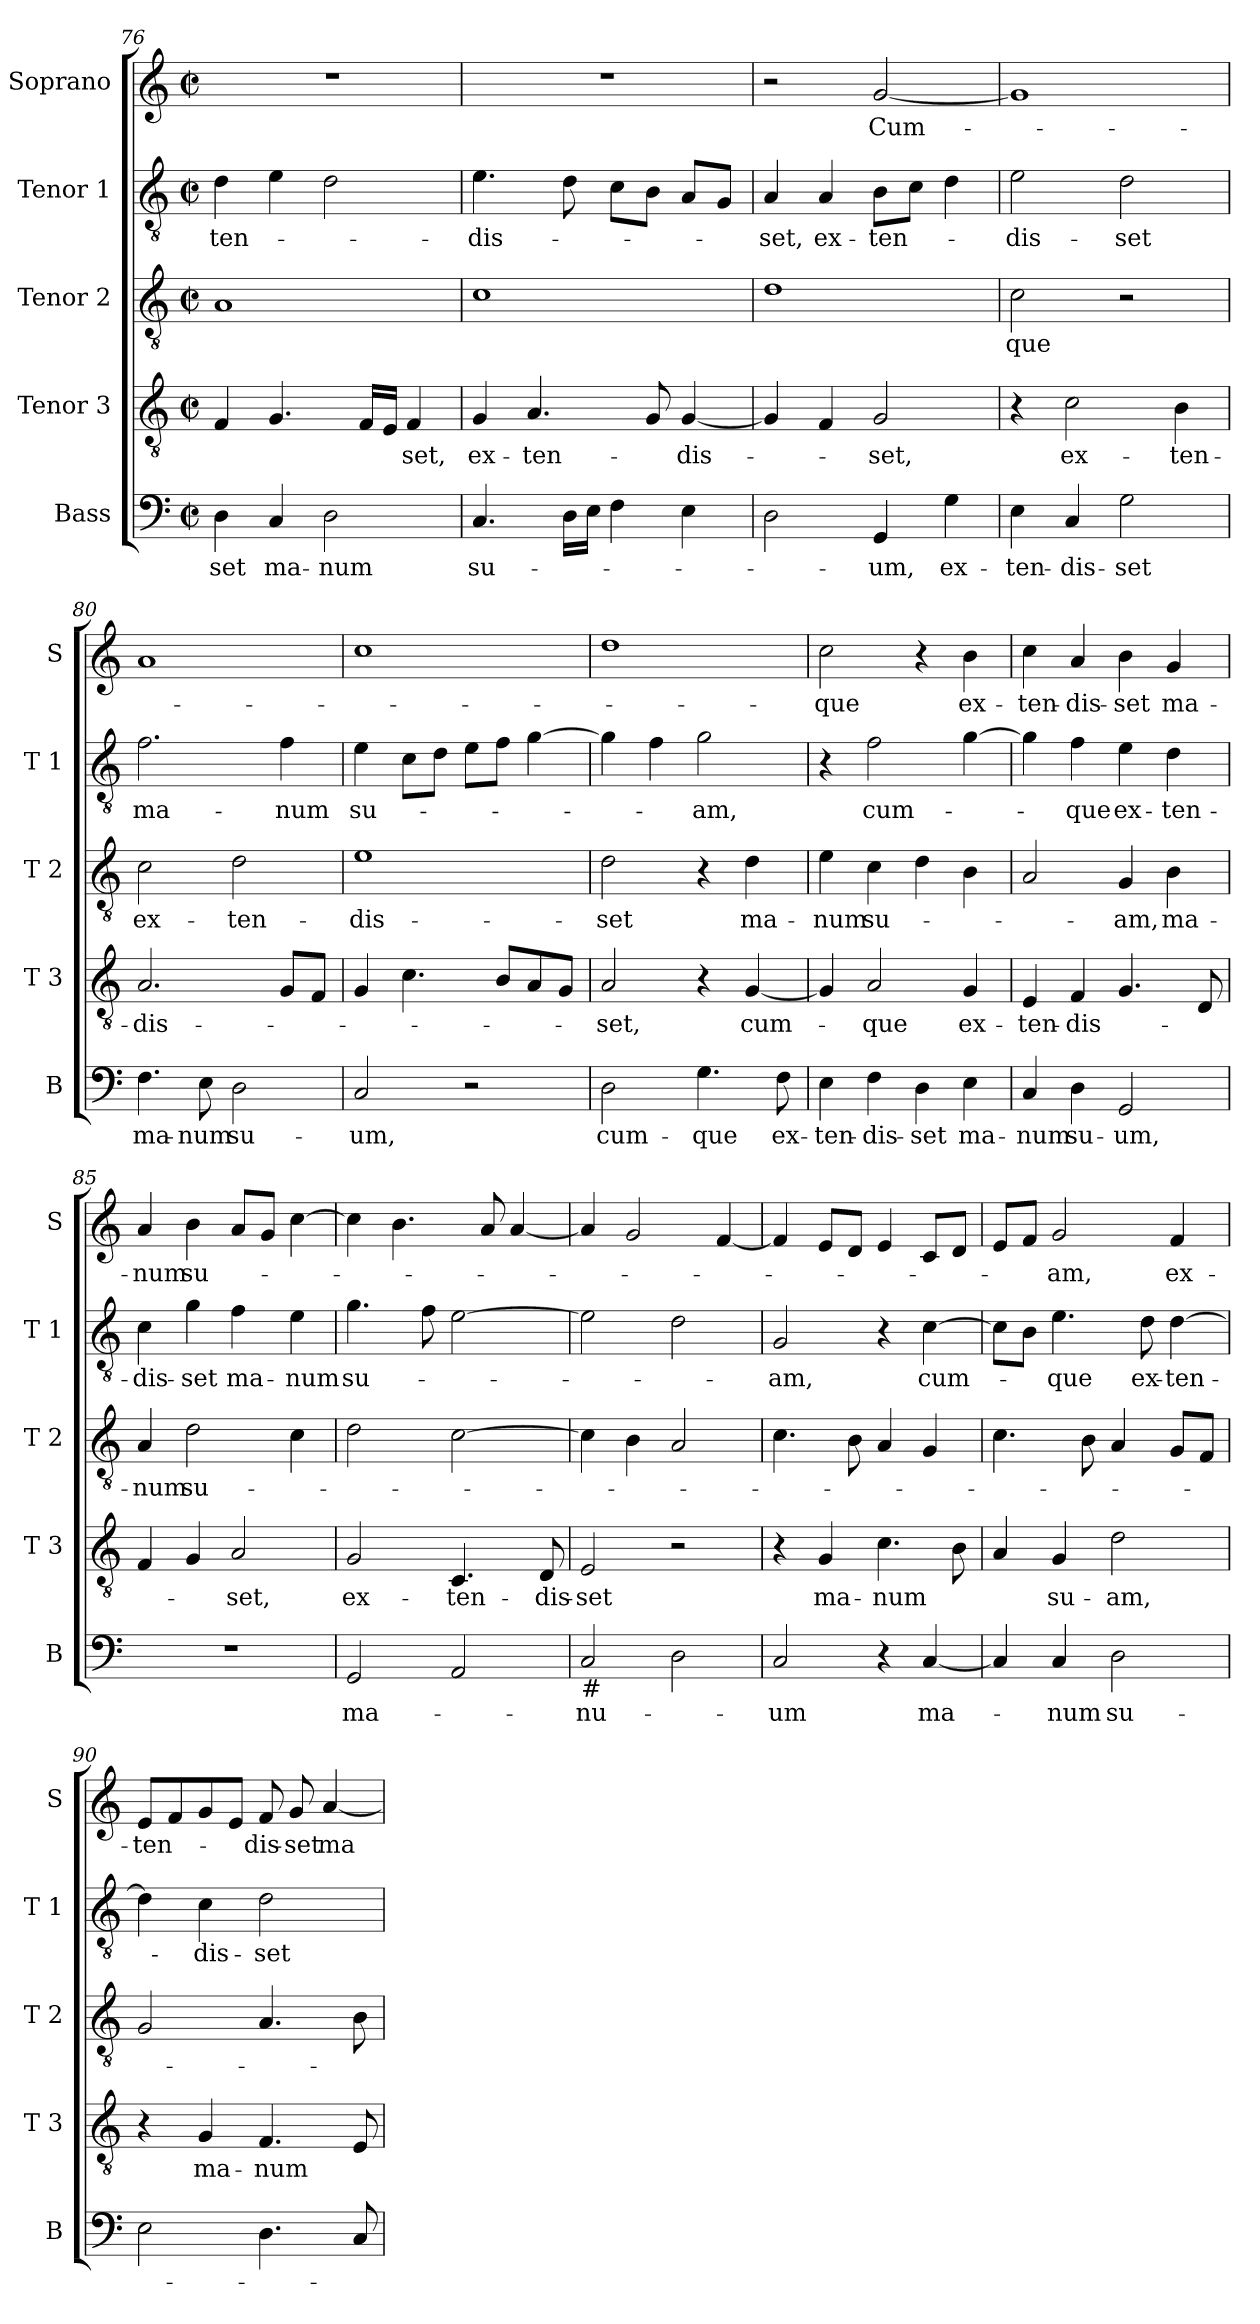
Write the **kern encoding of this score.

**kern	**text	**kern	**text	**kern	**text	**kern	**text	**kern	**text
*part5	*part5	*part4	*part4	*part3	*part3	*part2	*part2	*part1	*part1
*staff5	*staff5	*staff4	*staff4	*staff3	*staff3	*staff2	*staff2	*staff1	*staff1
*I"Bass	*	*I"Tenor 3	*	*I"Tenor 2	*	*I"Tenor 1	*	*I"Soprano	*
*I'B	*	*I'T 3	*	*I'T 2	*	*I'T 1	*	*I'S	*
!!LO:LB:g=z
*clefF4	*	*clefGv2	*	*clefGv2	*	*clefGv2	*	*clefG2	*
*k[]	*	*k[]	*	*k[]	*	*k[]	*	*k[]	*
*C:	*	*C:	*	*C:	*	*C:	*	*C:	*
*M2/2	*	*M2/2	*	*M2/2	*	*M2/2	*	*M2/2	*
*met(c|)	*	*met(c|)	*	*met(c|)	*	*met(c|)	*	*met(c|)	*
=76	=76	=76	=76	=76	=76	=76	=76	=76	=76
4D\	-set	4F/	.	1A	.	4d\	-ten-	1r	.
4C/	ma-	4.G/	.	.	.	4e\	.	.	.
2D\	-num	.	.	.	.	2d\	.	.	.
.	.	16F/LL	.	.	.	.	.	.	.
.	.	16E/JJ	.	.	.	.	.	.	.
.	.	4F/	-set,	.	.	.	.	.	.
=77	=77	=77	=77	=77	=77	=77	=77	=77	=77
4.C/	su-	4G/	ex-	1c	.	4.e\	-dis-	1r	.
.	.	4.A/	-ten-	.	.	.	.	.	.
16D\LL	.	.	.	.	.	8d\	.	.	.
16E\JJ	.	.	.	.	.	.	.	.	.
4F\	.	.	.	.	.	8c\L	.	.	.
.	.	8G/	.	.	.	8B\J	.	.	.
4E\	.	[4G/	-dis-	.	.	8A/L	.	.	.
.	.	.	.	.	.	8G/J	.	.	.
=78	=78	=78	=78	=78	=78	=78	=78	=78	=78
2D\	.	4G/]	.	1d	.	4A/	-set,	2r	.
.	.	4F/	.	.	.	4A/	ex-	.	.
4GG/	-um,	2G/	-set,	.	.	8B\L	-ten-	[2g/	Cum-
.	.	.	.	.	.	8c\J	.	.	.
4G\	ex-	.	.	.	.	4d\	.	.	.
=79	=79	=79	=79	=79	=79	=79	=79	=79	=79
4E\	-ten-	4r	.	2c\	-que	2e\	-dis-	1g]	.
4C/	-dis-	2c\	ex-	.	.	.	.	.	.
2G\	-set	.	.	2r	.	2d\	-set	.	.
.	.	4B\	-ten-	.	.	.	.	.	.
=80	=80	=80	=80	=80	=80	=80	=80	=80	=80
4.F\	ma-	2.A/	-dis-	2c\	ex-	2.f\	ma-	1a	.
8E\	-num	.	.	.	.	.	.	.	.
2D\	su-	.	.	2d\	-ten-	.	.	.	.
.	.	8G/L	.	.	.	4f\	-num	.	.
.	.	8F/J	.	.	.	.	.	.	.
!!LO:LB:g=z
=81	=81	=81	=81	=81	=81	=81	=81	=81	=81
2C/	-um,	4G/	.	1e	-dis-	4e\	su-	1cc	.
.	.	4.c\	.	.	.	8c\L	.	.	.
.	.	.	.	.	.	8d\J	.	.	.
2r	.	.	.	.	.	8e\L	.	.	.
.	.	8B/L	.	.	.	8f\J	.	.	.
.	.	8A/	.	.	.	[4g\	.	.	.
.	.	8G/J	.	.	.	.	.	.	.
=82	=82	=82	=82	=82	=82	=82	=82	=82	=82
2D\	cum-	2A/	-set,	2d\	-set	4g\]	.	1dd	.
.	.	.	.	.	.	4f\	.	.	.
4.G\	-que	4r	.	4r	.	2g\	-am,	.	.
.	.	[4G/	cum-	4d\	ma-	.	.	.	.
8F\	ex-	.	.	.	.	.	.	.	.
=83	=83	=83	=83	=83	=83	=83	=83	=83	=83
4E\	-ten-	4G/]	.	4e\	-num	4r	.	2cc\	-que
4F\	-dis-	2A/	-que	4c\	su-	2f\	cum-	.	.
4D\	-set	.	.	4d\	.	.	.	4r	.
4E\	ma-	4G/	ex-	4B\	.	[4g\	.	4b\	ex-
=84	=84	=84	=84	=84	=84	=84	=84	=84	=84
4C/	-num	4E/	-ten-	2A/	.	4g\]	.	4cc\	-ten-
4D\	su-	4F/	-dis-	.	.	4f\	-que	4a/	-dis-
2GG/	-um,	4.G/	.	4G/	-am,	4e\	ex-	4b\	-set
.	.	.	.	4B\	ma-	4d\	-ten-	4g/	ma-
.	.	8D/	.	.	.	.	.	.	.
=85	=85	=85	=85	=85	=85	=85	=85	=85	=85
1r	.	4F/	.	4A/	-num	4c\	-dis-	4a/	-num
.	.	4G/	.	2d\	su-	4g\	-set	4b\	su-
.	.	2A/	-set,	.	.	4f\	ma-	8a/L	.
.	.	.	.	.	.	.	.	8g/J	.
.	.	.	.	4c\	.	4e\	-num	[4cc\	.
!!LO:PB:g=z
=86	=86	=86	=86	=86	=86	=86	=86	=86	=86
2GG/	ma-	2G/	ex-	2d\	.	4.g\	su-	4cc\]	.
.	.	.	.	.	.	.	.	4.b\	.
.	.	.	.	.	.	8f\	.	.	.
2AA/	.	4.C/	-ten-	[2c\	.	[2e\	.	.	.
.	.	.	.	.	.	.	.	8a/	.
.	.	.	.	.	.	.	.	[4a/	.
.	.	8D/	-dis-	.	.	.	.	.	.
=87	=87	=87	=87	=87	=87	=87	=87	=87	=87
!LO:TX:b:t=#	!	!	!	!	!	!	!	!	!
2C/	-nu-	2E/	-set	4c\]	.	2e\]	.	4a/]	.
.	.	.	.	4B\	.	.	.	2g/	.
2D\	.	2r	.	2A/	.	2d\	.	.	.
.	.	.	.	.	.	.	.	[4f/	.
=88	=88	=88	=88	=88	=88	=88	=88	=88	=88
2C/	-um	4r	.	4.c\	.	2G/	-am,	4f/]	.
.	.	4G/	ma-	.	.	.	.	8e/L	.
.	.	.	.	8B\	.	.	.	8d/J	.
4r	.	4.c\	-num	4A/	.	4r	.	4e/	.
[4C/	ma-	.	.	4G/	.	[4c\	cum-	8c/L	.
.	.	8B\	.	.	.	.	.	8d/J	.
=89	=89	=89	=89	=89	=89	=89	=89	=89	=89
4C/]	.	4A/	.	4.c\	.	8c\L]	.	8e/L	.
.	.	.	.	.	.	8B\J	.	8f/J	.
4C/	-num	4G/	su-	.	.	4.e\	-que	2g/	-am,
.	.	.	.	8B\	.	.	.	.	.
2D\	su-	2d\	-am,	4A/	.	.	.	.	.
.	.	.	.	.	.	8d\	ex-	.	.
.	.	.	.	8G/L	.	[4d\	-ten-	4f/	ex-
.	.	.	.	8F/J	.	.	.	.	.
=90	=90	=90	=90	=90	=90	=90	=90	=90	=90
2E\	.	4r	.	2G/	.	4d\]	.	8e/L	-ten-
.	.	.	.	.	.	.	.	8f/	.
.	.	4G/	ma-	.	.	4c\	-dis-	8g/	.
.	.	.	.	.	.	.	.	8e/J	.
4.D\	.	4.F/	-num	4.A/	.	2d\	-set	8f/	-dis-
.	.	.	.	.	.	.	.	8g/	-set
.	.	.	.	.	.	.	.	[4a/	ma-
8C/	.	8E/	.	8B\	.	.	.	.	.
=	=	=	=	=	=	=	=	=	=
*-	*-	*-	*-	*-	*-	*-	*-	*-	*-
